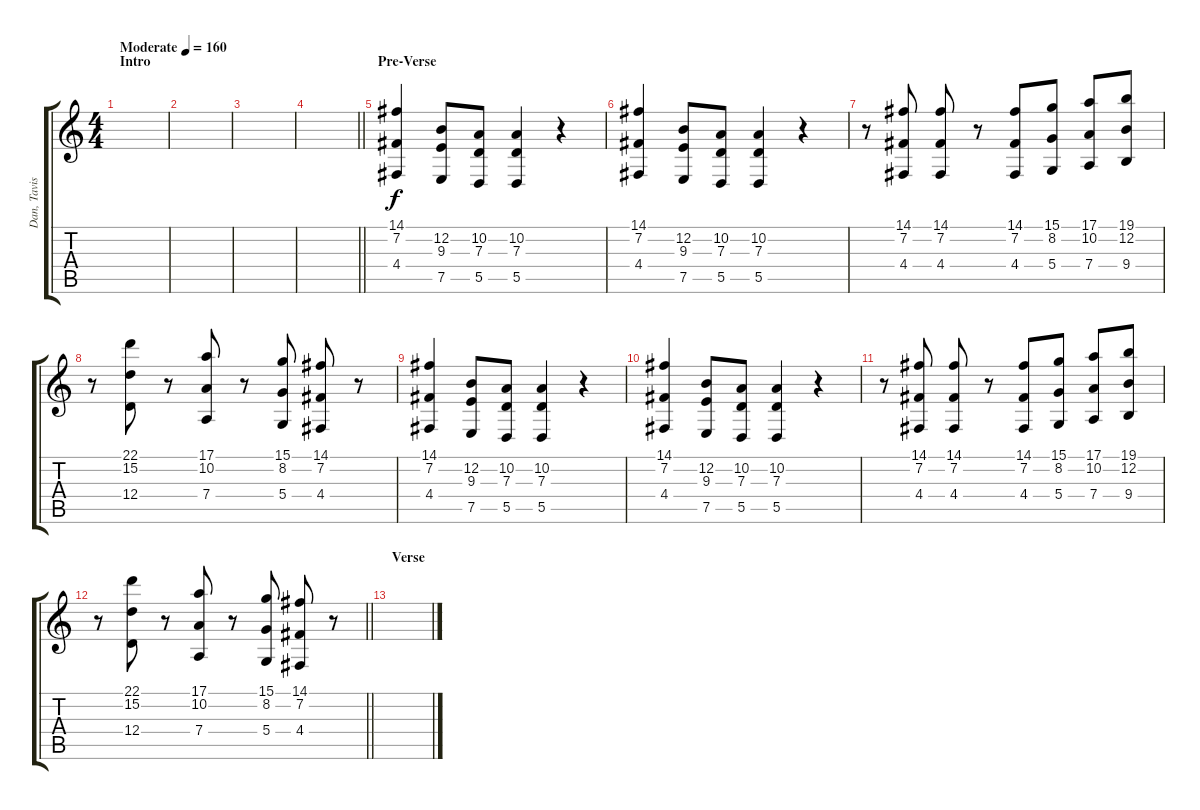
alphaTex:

\track ("Dan, Tavis, Scott (Horny People)" "Dan, Tavis") {instrument trumpet}
\staff {score tabs}
\tuning (E4 B3 G3 D3 A2 E2) {hide}
\ts (4 4)
\section ("" "Intro")
\tempo (160 "Moderate")
\clef g2
\ks c
|
|
|
\barLineRight lightlight
|
\section ("" "Pre-Verse")
(14.1 7.2 4.4).4 (12.2 9.3 7.5).8 (10.2 7.3 5.5).8 (10.2 7.3 5.5).4 r.4 |
(14.1 7.2 4.4).4 (12.2 9.3 7.5).8 (10.2 7.3 5.5).8 (10.2 7.3 5.5).4 r.4 |
r.8 (14.1 7.2 4.4).8 (14.1 7.2 4.4).8 r.8 (14.1 7.2 4.4).8 (15.1 8.2 5.4).8 (17.1 10.2 7.4).8 (19.1 12.2 9.4).8 |
r.8 (22.1 15.2 12.4).8 r.8 (17.1 10.2 7.4).8 r.8 (15.1 8.2 5.4).8 (14.1 7.2 4.4).8 r.8 |
(14.1 7.2 4.4).4 (12.2 9.3 7.5).8 (10.2 7.3 5.5).8 (10.2 7.3 5.5).4 r.4 |
(14.1 7.2 4.4).4 (12.2 9.3 7.5).8 (10.2 7.3 5.5).8 (10.2 7.3 5.5).4 r.4 |
r.8 (14.1 7.2 4.4).8 (14.1 7.2 4.4).8 r.8 (14.1 7.2 4.4).8 (15.1 8.2 5.4).8 (17.1 10.2 7.4).8 (19.1 12.2 9.4).8 |
\barLineRight lightlight
r.8 (22.1 15.2 12.4).8 r.8 (17.1 10.2 7.4).8 r.8 (15.1 8.2 5.4).8 (14.1 7.2 4.4).8 r.8 |
\section ("" "Verse")
